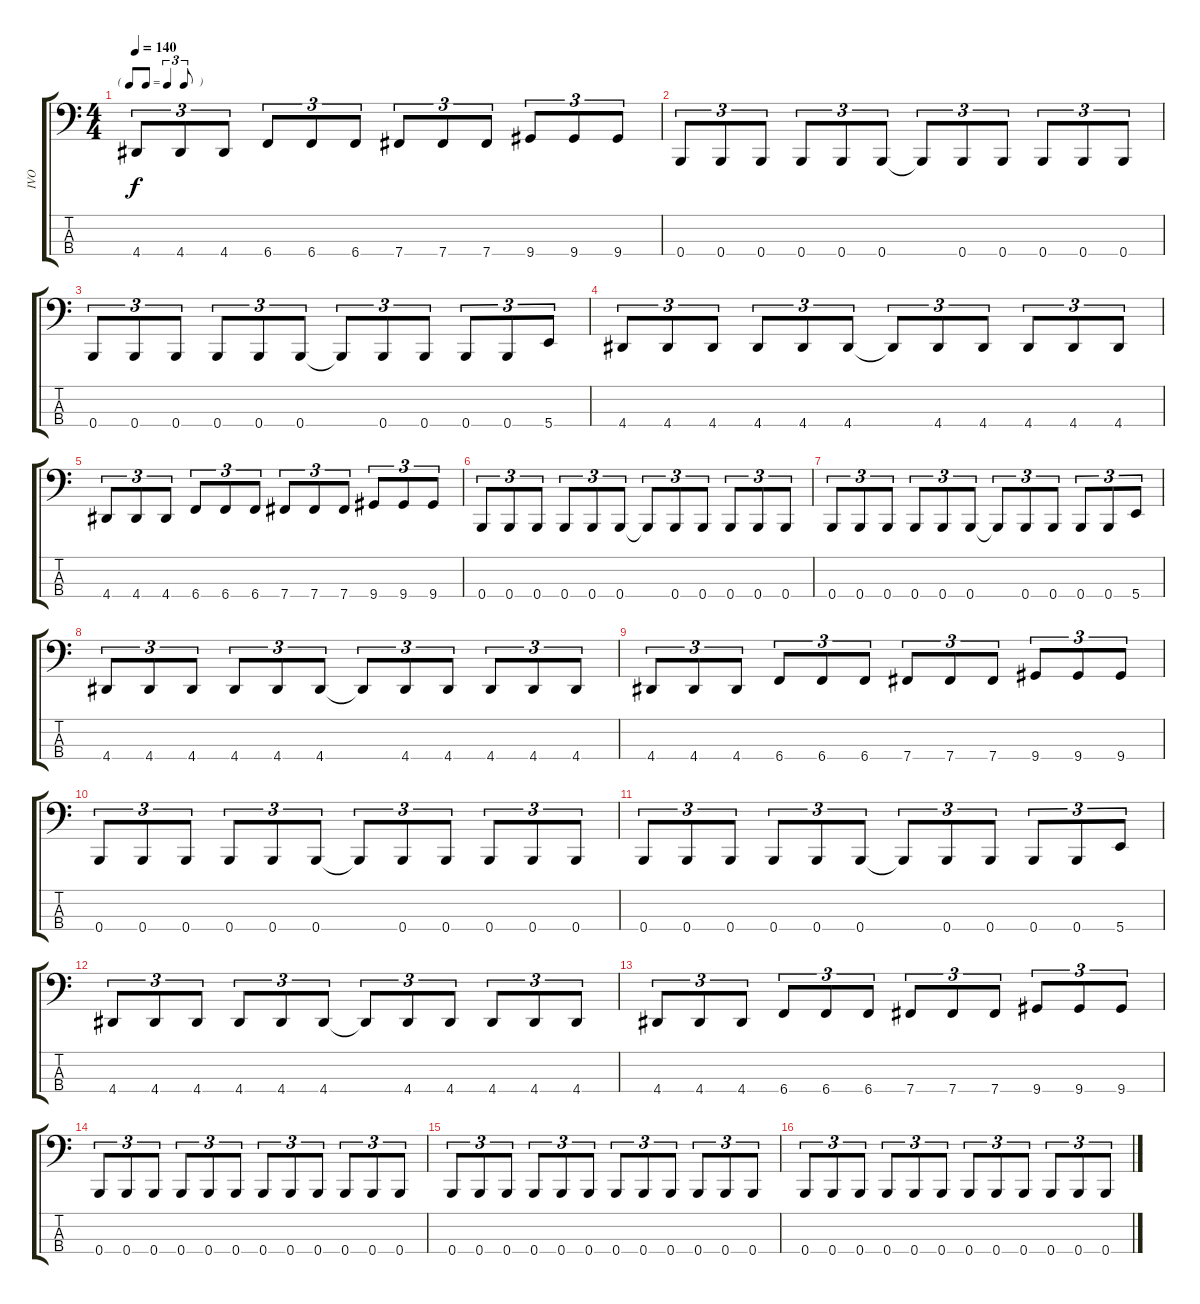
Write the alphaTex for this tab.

\track ("IVO" "IVO") {instrument electricbasspick}
\staff {score tabs}
\tuning (E2 B1 Gb1 B0) {hide}
\ts (4 4)
\tf triplet8th
\tempo 140
\clef f4
\ks c
4.4.8{tu (3 2) dy f} 4.4.8{tu (3 2)} 4.4.8{tu (3 2)} 6.4.8{tu (3 2)} 6.4.8{tu (3 2)} 6.4.8{tu (3 2)} 7.4.8{tu (3 2)} 7.4.8{tu (3 2)} 7.4.8{tu (3 2)} 9.4.8{tu (3 2)} 9.4.8{tu (3 2)} 9.4.8{tu (3 2)} |
0.4.8{tu (3 2)} 0.4.8{tu (3 2)} 0.4.8{tu (3 2)} 0.4.8{tu (3 2)} 0.4.8{tu (3 2)} 0.4.8{tu (3 2)} 0.4{t}.8{tu (3 2)} 0.4.8{tu (3 2)} 0.4.8{tu (3 2)} 0.4.8{tu (3 2)} 0.4.8{tu (3 2)} 0.4.8{tu (3 2)} |
0.4.8{tu (3 2)} 0.4.8{tu (3 2)} 0.4.8{tu (3 2)} 0.4.8{tu (3 2)} 0.4.8{tu (3 2)} 0.4.8{tu (3 2)} 0.4{t}.8{tu (3 2)} 0.4.8{tu (3 2)} 0.4.8{tu (3 2)} 0.4.8{tu (3 2)} 0.4.8{tu (3 2)} 5.4.8{tu (3 2)} |
4.4.8{tu (3 2)} 4.4.8{tu (3 2)} 4.4.8{tu (3 2)} 4.4.8{tu (3 2)} 4.4.8{tu (3 2)} 4.4.8{tu (3 2)} 4.4{t}.8{tu (3 2)} 4.4.8{tu (3 2)} 4.4.8{tu (3 2)} 4.4.8{tu (3 2)} 4.4.8{tu (3 2)} 4.4.8{tu (3 2)} |
4.4.8{tu (3 2)} 4.4.8{tu (3 2)} 4.4.8{tu (3 2)} 6.4.8{tu (3 2)} 6.4.8{tu (3 2)} 6.4.8{tu (3 2)} 7.4.8{tu (3 2)} 7.4.8{tu (3 2)} 7.4.8{tu (3 2)} 9.4.8{tu (3 2)} 9.4.8{tu (3 2)} 9.4.8{tu (3 2)} |
0.4.8{tu (3 2)} 0.4.8{tu (3 2)} 0.4.8{tu (3 2)} 0.4.8{tu (3 2)} 0.4.8{tu (3 2)} 0.4.8{tu (3 2)} 0.4{t}.8{tu (3 2)} 0.4.8{tu (3 2)} 0.4.8{tu (3 2)} 0.4.8{tu (3 2)} 0.4.8{tu (3 2)} 0.4.8{tu (3 2)} |
0.4.8{tu (3 2)} 0.4.8{tu (3 2)} 0.4.8{tu (3 2)} 0.4.8{tu (3 2)} 0.4.8{tu (3 2)} 0.4.8{tu (3 2)} 0.4{t}.8{tu (3 2)} 0.4.8{tu (3 2)} 0.4.8{tu (3 2)} 0.4.8{tu (3 2)} 0.4.8{tu (3 2)} 5.4.8{tu (3 2)} |
4.4.8{tu (3 2)} 4.4.8{tu (3 2)} 4.4.8{tu (3 2)} 4.4.8{tu (3 2)} 4.4.8{tu (3 2)} 4.4.8{tu (3 2)} 4.4{t}.8{tu (3 2)} 4.4.8{tu (3 2)} 4.4.8{tu (3 2)} 4.4.8{tu (3 2)} 4.4.8{tu (3 2)} 4.4.8{tu (3 2)} |
4.4.8{tu (3 2)} 4.4.8{tu (3 2)} 4.4.8{tu (3 2)} 6.4.8{tu (3 2)} 6.4.8{tu (3 2)} 6.4.8{tu (3 2)} 7.4.8{tu (3 2)} 7.4.8{tu (3 2)} 7.4.8{tu (3 2)} 9.4.8{tu (3 2)} 9.4.8{tu (3 2)} 9.4.8{tu (3 2)} |
0.4.8{tu (3 2)} 0.4.8{tu (3 2)} 0.4.8{tu (3 2)} 0.4.8{tu (3 2)} 0.4.8{tu (3 2)} 0.4.8{tu (3 2)} 0.4{t}.8{tu (3 2)} 0.4.8{tu (3 2)} 0.4.8{tu (3 2)} 0.4.8{tu (3 2)} 0.4.8{tu (3 2)} 0.4.8{tu (3 2)} |
0.4.8{tu (3 2)} 0.4.8{tu (3 2)} 0.4.8{tu (3 2)} 0.4.8{tu (3 2)} 0.4.8{tu (3 2)} 0.4.8{tu (3 2)} 0.4{t}.8{tu (3 2)} 0.4.8{tu (3 2)} 0.4.8{tu (3 2)} 0.4.8{tu (3 2)} 0.4.8{tu (3 2)} 5.4.8{tu (3 2)} |
4.4.8{tu (3 2)} 4.4.8{tu (3 2)} 4.4.8{tu (3 2)} 4.4.8{tu (3 2)} 4.4.8{tu (3 2)} 4.4.8{tu (3 2)} 4.4{t}.8{tu (3 2)} 4.4.8{tu (3 2)} 4.4.8{tu (3 2)} 4.4.8{tu (3 2)} 4.4.8{tu (3 2)} 4.4.8{tu (3 2)} |
4.4.8{tu (3 2)} 4.4.8{tu (3 2)} 4.4.8{tu (3 2)} 6.4.8{tu (3 2)} 6.4.8{tu (3 2)} 6.4.8{tu (3 2)} 7.4.8{tu (3 2)} 7.4.8{tu (3 2)} 7.4.8{tu (3 2)} 9.4.8{tu (3 2)} 9.4.8{tu (3 2)} 9.4.8{tu (3 2)} |
0.4.8{tu (3 2)} 0.4.8{tu (3 2)} 0.4.8{tu (3 2)} 0.4.8{tu (3 2)} 0.4.8{tu (3 2)} 0.4.8{tu (3 2)} 0.4.8{tu (3 2)} 0.4.8{tu (3 2)} 0.4.8{tu (3 2)} 0.4.8{tu (3 2)} 0.4.8{tu (3 2)} 0.4.8{tu (3 2)} |
0.4.8{tu (3 2)} 0.4.8{tu (3 2)} 0.4.8{tu (3 2)} 0.4.8{tu (3 2)} 0.4.8{tu (3 2)} 0.4.8{tu (3 2)} 0.4.8{tu (3 2)} 0.4.8{tu (3 2)} 0.4.8{tu (3 2)} 0.4.8{tu (3 2)} 0.4.8{tu (3 2)} 0.4.8{tu (3 2)} |
0.4.8{tu (3 2)} 0.4.8{tu (3 2)} 0.4.8{tu (3 2)} 0.4.8{tu (3 2)} 0.4.8{tu (3 2)} 0.4.8{tu (3 2)} 0.4.8{tu (3 2)} 0.4.8{tu (3 2)} 0.4.8{tu (3 2)} 0.4.8{tu (3 2)} 0.4.8{tu (3 2)} 0.4.8{tu (3 2)}
